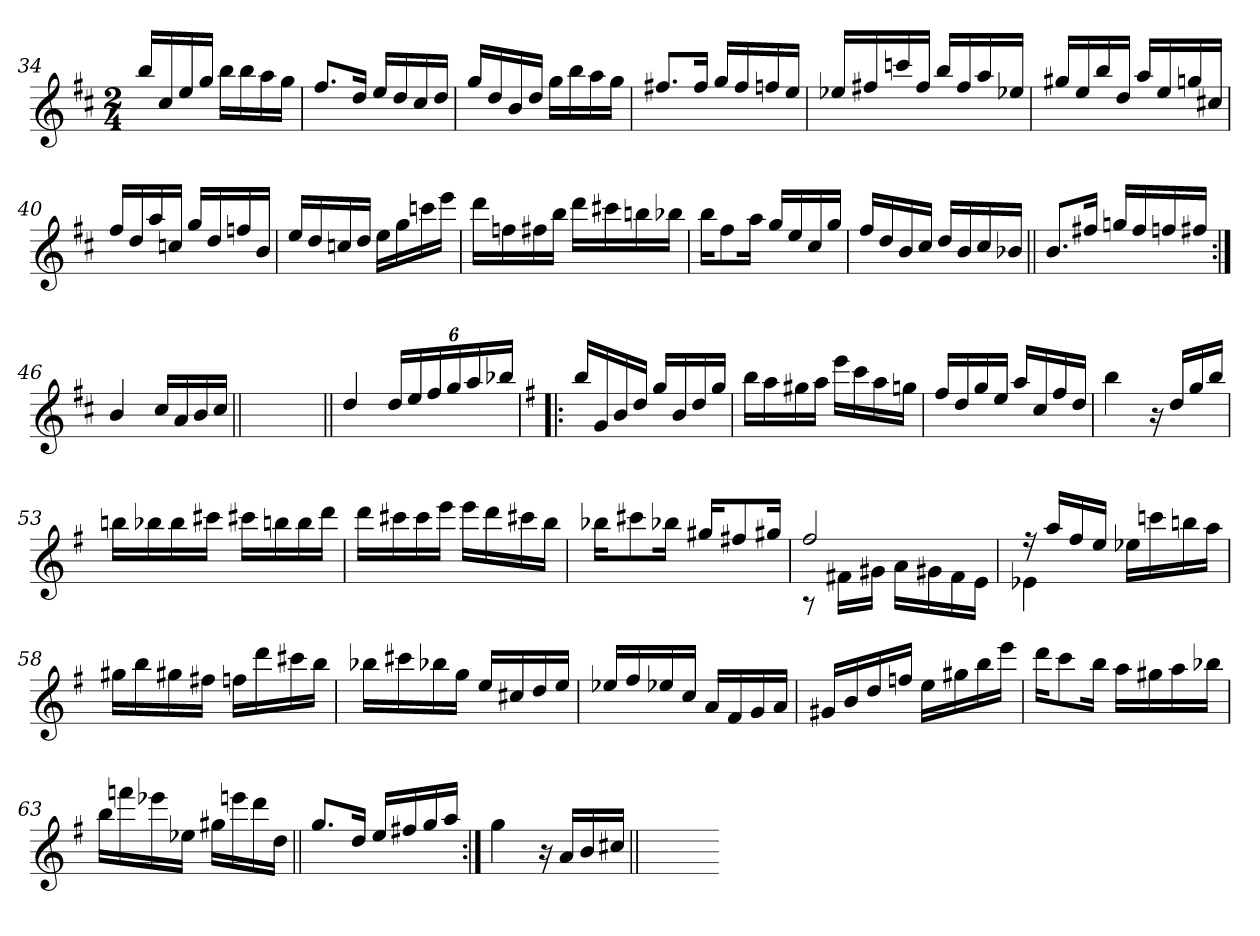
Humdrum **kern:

**kern
*part1
*staff1
!!LO:LB:g=z
*clefG2
*k[f#c#]
*D:
*M2/4
=34
16bb/LL
16cc#/
16ee/
16gg/JJ
16bb\LL
16bb\
16aa\
16gg\JJ
=35
8.ff#/L
16dd/Jk
16ee/LL
16dd/
16cc#/
16dd/JJ
=36
16gg/LL
16dd/
16b/
16dd/JJ
16gg\LL
16bb\
16aa\
16gg\JJ
=37
8.ff#X/L
16ff#/Jk
16gg/LL
16ff#/
16ffn/
16ee/JJ
=38
16ee-X/LL
16ff#X/
16cccn/
16ff#/JJ
16bb/LL
16ff#/
16aa/
16ee-X/JJ
!!LO:LB:g=z
=39
16gg#X/LL
16ee/
16bb/
16dd/JJ
16aa/LL
16ee/
16ggn/
16cc#X/JJ
=40
16ff#/LL
16dd/
16aa/
16ccn/JJ
16gg/LL
16dd/
16ffn/
16b/JJ
=41
16ee/LL
16dd/
16ccn/
16dd/JJ
16ee\LL
16gg\
16cccn\
16eee\JJ
=42
16ddd\LL
16ffn\
16ff#X\
16bb\JJ
16ddd\LL
16ccc#X\
16bbn\
16bb-X\JJ
=43
16bb\KL
8ff#\
16aa\Jk
16gg/LL
16ee/
16cc#/
16gg/JJ
!!LO:PB:g=z
=44
16ff#/LL
16dd/
16b/
16cc#/JJ
16dd/LL
16b/
16cc#/
16b-X/JJ
=45||
8.b/L
16ff#X/Jk
16ggn/LL
16ff#/
16ffn/
16ff#X/JJ
=46:|!
4b/
16cc#/LL
16a/
16b/
16cc#/JJ
=47||
2ryy
=48||
4dd/
24dd/LL
24ee/
24ff#/
24gg/
24aa/
24bb-X/JJ
!!LO:LB:g=z
=49!|:
*k[f#]
*G:
16bb/LL
16g/
16b/
16dd/JJ
16gg/LL
16b/
16dd/
16gg/JJ
=50
16bb\LL
16aa\
16gg#X\
16aa\JJ
16eee\LL
16ccc\
16aa\
16ggn\JJ
=51
16ff#/LL
16dd/
16gg/
16ee/JJ
16aa/LL
16cc/
16ff#/
16dd/JJ
=52
4bb\
16r
16dd/LL
16gg/
16bb/JJ
=53
16bbn\LL
16bb-X\
16bb-\
16ccc#X\JJ
16ccc#X\LL
16bbn\
16bb\
16ddd\JJ
!!LO:LB:g=z
=54
16ddd\LL
16ccc#X\
16ccc#\
16eee\JJ
16eee\LL
16ddd\
16ccc#X\
16bb\JJ
=55
16bb-X\KL
8ccc#X\
16bb-X\Jk
16gg#X/KL
8ff#X/
16gg#X/Jk
=56
*^
2ff#/	8rA
.	16f#X\LL
.	16g#X\JJ
.	16a\LL
.	16g#X\
.	16f#\
.	16e\JJ
=57	=57
16rff	4e-X\
16aa/LL	.
16ff#/	.
16ee/JJ	.
16ee-X\LL	4ryy
16cccn\	.
16bbn\	.
16aa\JJ	.
*v	*v
=58
16gg#X\LL
16bb\
16gg#X\
16ff#X\JJ
16ffn\LL
16ddd\
16ccc#X\
16bb\JJ
!!LO:LB:g=z
=59
16bb-X\LL
16ccc#X\
16bb-X\
16gg\JJ
16ee/LL
16cc#X/
16dd/
16ee/JJ
=60
16ee-X/LL
16ff#/
16ee-X/
16cc/JJ
16a/LL
16f#/
16g/
16a/JJ
=61
16g#X/LL
16b/
16dd/
16ffn/JJ
16ee\LL
16gg#X\
16bb\
16eee\JJ
=62
16ddd\KL
8ccc\
16bb\Jk
16aa\LL
16gg#X\
16aa\
16bb-X\JJ
!!LO:LB:g=z
=63
16bb\LL
16fffn\
16eee-X\
16ee-X\JJ
16gg#X\LL
16eeen\
16ddd\
16dd\JJ
=64||
8.gg/L
16dd/Jk
16ee/LL
16ff#X/
16gg/
16aa/JJ
=65:|!
4gg\
16r
16a/LL
16b/
16cc#X/JJ
=66||
2ryy
=-
*-
